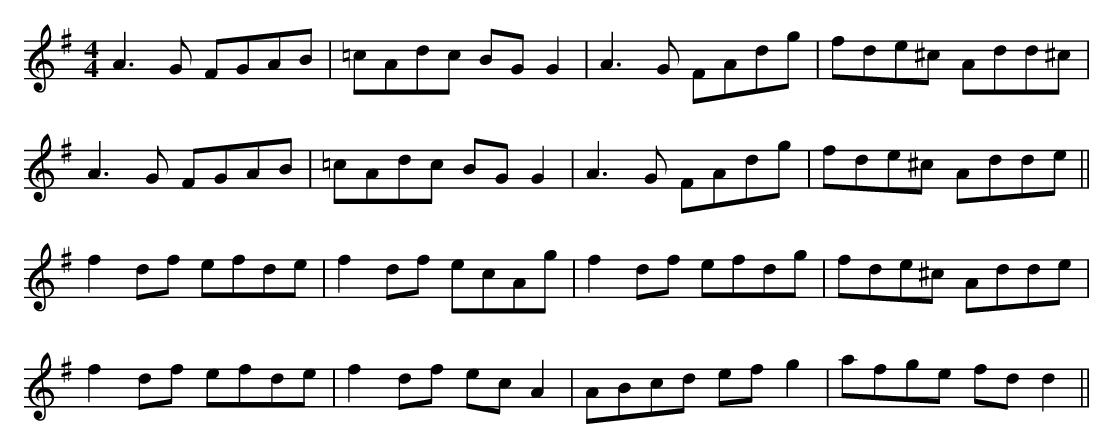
X:1
M:4/4
K:Dmix
A3G FGAB|=cAdc BG G2|A3G FAdg|fde^c Add^c|
A3G FGAB|=cAdc BG G2|A3G FAdg|fde^c Adde||
f2 df efde|f2 df ecAg|f2 df efdg|fde^c Adde|
f2 df efde|f2 df ec A2|ABcd ef g2|afge fd d2||
